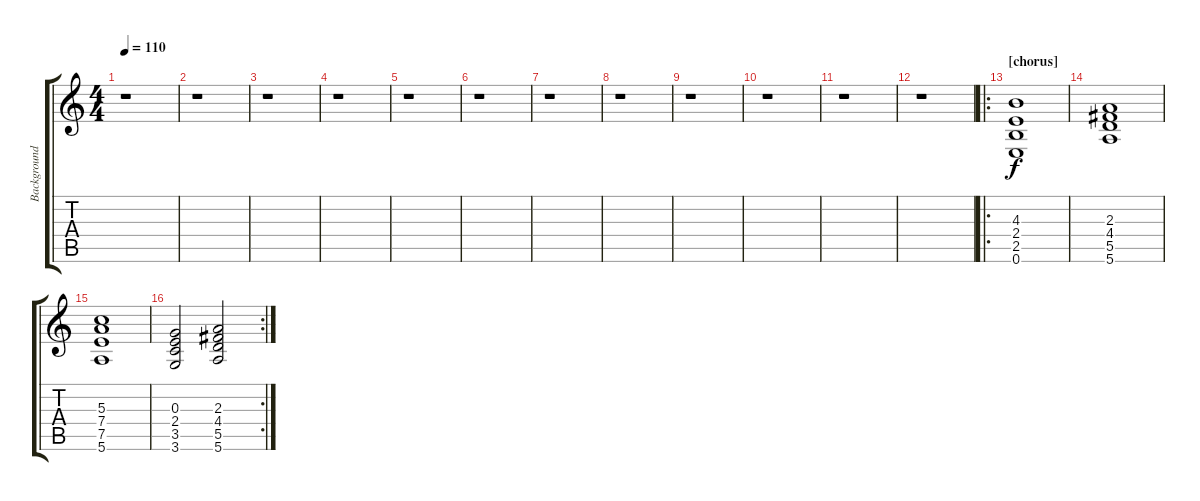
\track ("Background Keyboard" "Background") {instrument pad2warm}
\staff {score tabs}
\tuning (E5 B4 G4 D4 A3 E3) {hide}
\ts (4 4)
\tempo 110
\clef g2
\ks c
r.1{dy f} |
r.1 |
r.1 |
r.1 |
r.1 |
r.1 |
r.1 |
r.1 |
r.1 |
r.1 |
r.1 |
r.1 |
\ro
\section ("" "[chorus]")
(4.3 2.4 2.5 0.6).1 |
(2.3 4.4 5.5 5.6).1 |
(5.3 7.4 7.5 5.6).1 |
\rc 2
(0.3 2.4 3.5 3.6).2 (2.3 4.4 5.5 5.6).2
